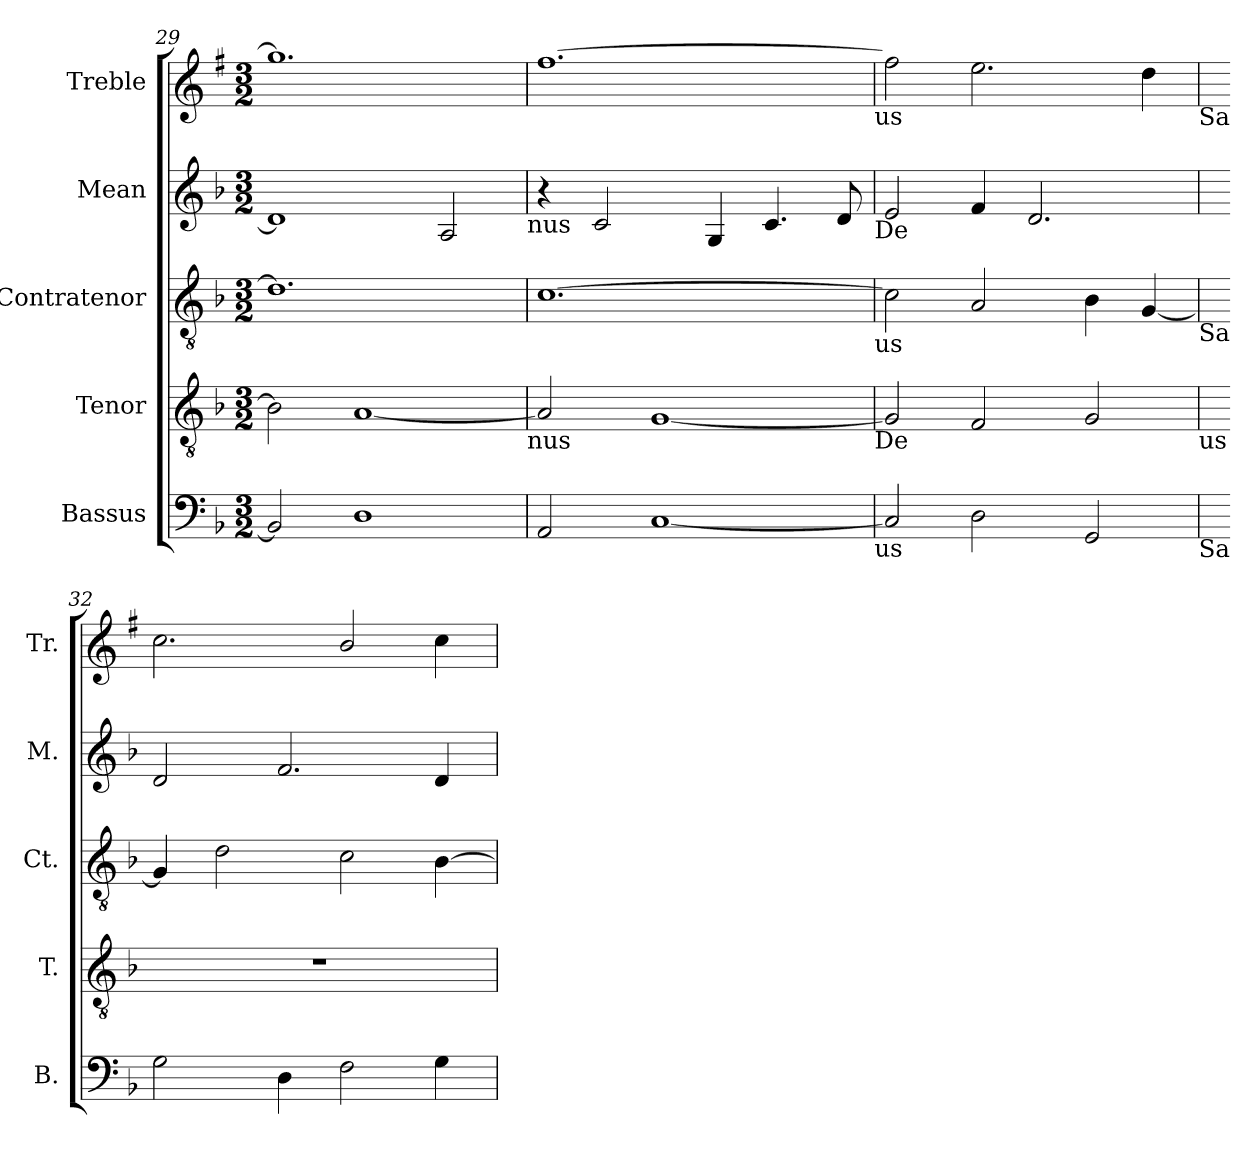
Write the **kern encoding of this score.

**kern	**kern	**kern	**kern	**kern
*part5	*part4	*part3	*part2	*part1
*staff5	*staff4	*staff3	*staff2	*staff1
*I"Bassus	*I"Tenor	*I"Contratenor	*I"Mean	*I"Treble
*I'B.	*I'T.	*I'Ct.	*I'M.	*I'Tr.
!!LO:PB:g=z
*clefF4	*clefGv2	*clefGv2	*clefG2	*clefG2
*ITrd7c12	*	*	*	*ITrd1c2
*k[b-]	*k[b-]	*k[b-]	*k[b-]	*k[b-]
*F:	*F:	*F:	*F:	*F:
*M3/2	*M3/2	*M3/2	*M3/2	*M3/2
=29	=29	=29	=29	=29
2BBB-/]	2B-\]	1.d]	1d]	1.ff]
1DD	[<1A	.	.	.
.	.	.	2A/	.
!	!	!	!LO:TX:b:t=nus	!
!	!LO:TX:b:t=nus	!	!	!
=30	=30	=30	=30	=30
2AAA/	2A/]	[>1.c	4r	[>1.ee
.	.	.	2c/	.
[<1CC	[<1G	.	.	.
.	.	.	4G/	.
.	.	.	4.c/	.
.	.	.	8d/	.
!	!	!	!	!LO:TX:b:t=us
!	!	!	!LO:TX:b:t=De	!
!	!	!LO:TX:b:t=us	!	!
!	!LO:TX:b:t=De	!	!	!
!LO:TX:b:t=us	!	!	!	!
=31	=31	=31	=31	=31
2CC/]	2G/]	2c\]	2e/	2ee\]
2DD\	2F/	2A/	4f/	2.dd\
.	.	.	2.d/	.
2GGG/	2G/	4B-\	.	.
.	.	[<4G/	.	4cc\
!	!	!	!	!LO:TX:b:t=Sa
!	!	!LO:TX:b:t=Sa	!	!
!	!LO:TX:b:t=us	!	!	!
!LO:TX:b:t=Sa	!	!	!	!
=32	=32	=32	=32	=32
!	!LO:N:vis=1	!	!	!
2GG\	1.r	4G/]	2d/	2.b-\
.	.	2d\	.	.
4DD\	.	.	2.f/	.
2FF\	.	2c\	.	2a/
4GG\	.	[>4B-\	4d/	4b-\
=	=	=	=	=
*-	*-	*-	*-	*-
